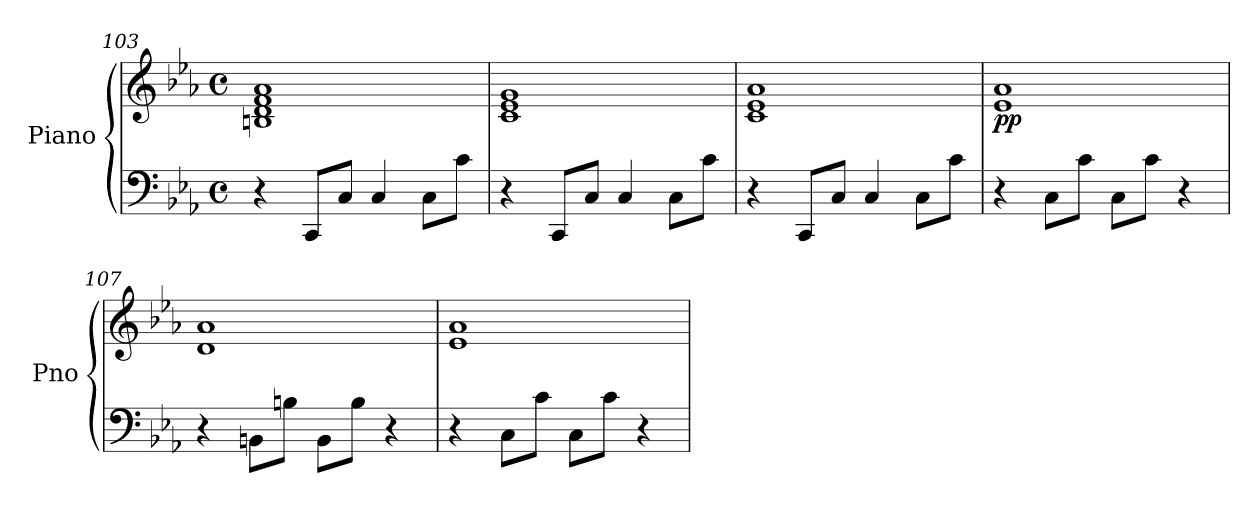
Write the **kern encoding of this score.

**kern	**kern	**dynam
*part1	*part1	*part1
*staff2	*staff1	*staff1/2
*I"Piano	*	*
*I'Pno	*	*
*clefF4	*clefG2	*
*k[b-e-a-]	*k[b-e-a-]	*
*M4/4	*M4/4	*
*met(c)	*met(c)	*
=103	=103	=103
4r	1Bn 1d 1f 1a-	.
8CC/L	.	.
8C/J	.	.
4C/	.	.
8C\L	.	.
8c\J	.	.
=104	=104	=104
4r	1c 1e- 1g	.
8CC/L	.	.
8C/J	.	.
4C/	.	.
8C\L	.	.
8c\J	.	.
!!LO:LB:g=z
=105	=105	=105
4r	1c 1e- 1a-	.
8CC/L	.	.
8C/J	.	.
4C/	.	.
8C\L	.	.
8c\J	.	.
=106	=106	=106
!	!	!LO:DY:b
4r	1e- 1a-	pp
8C\L	.	.
8c\J	.	.
8C\L	.	.
8c\J	.	.
4r	.	.
=107	=107	=107
4r	1d 1a-	.
8BBn\L	.	.
8Bn\J	.	.
8BB\L	.	.
8B\J	.	.
4r	.	.
=108	=108	=108
4r	1e- 1a-	.
8C\L	.	.
8c\J	.	.
8C\L	.	.
8c\J	.	.
4r	.	.
=	=	=
*-	*-	*-
